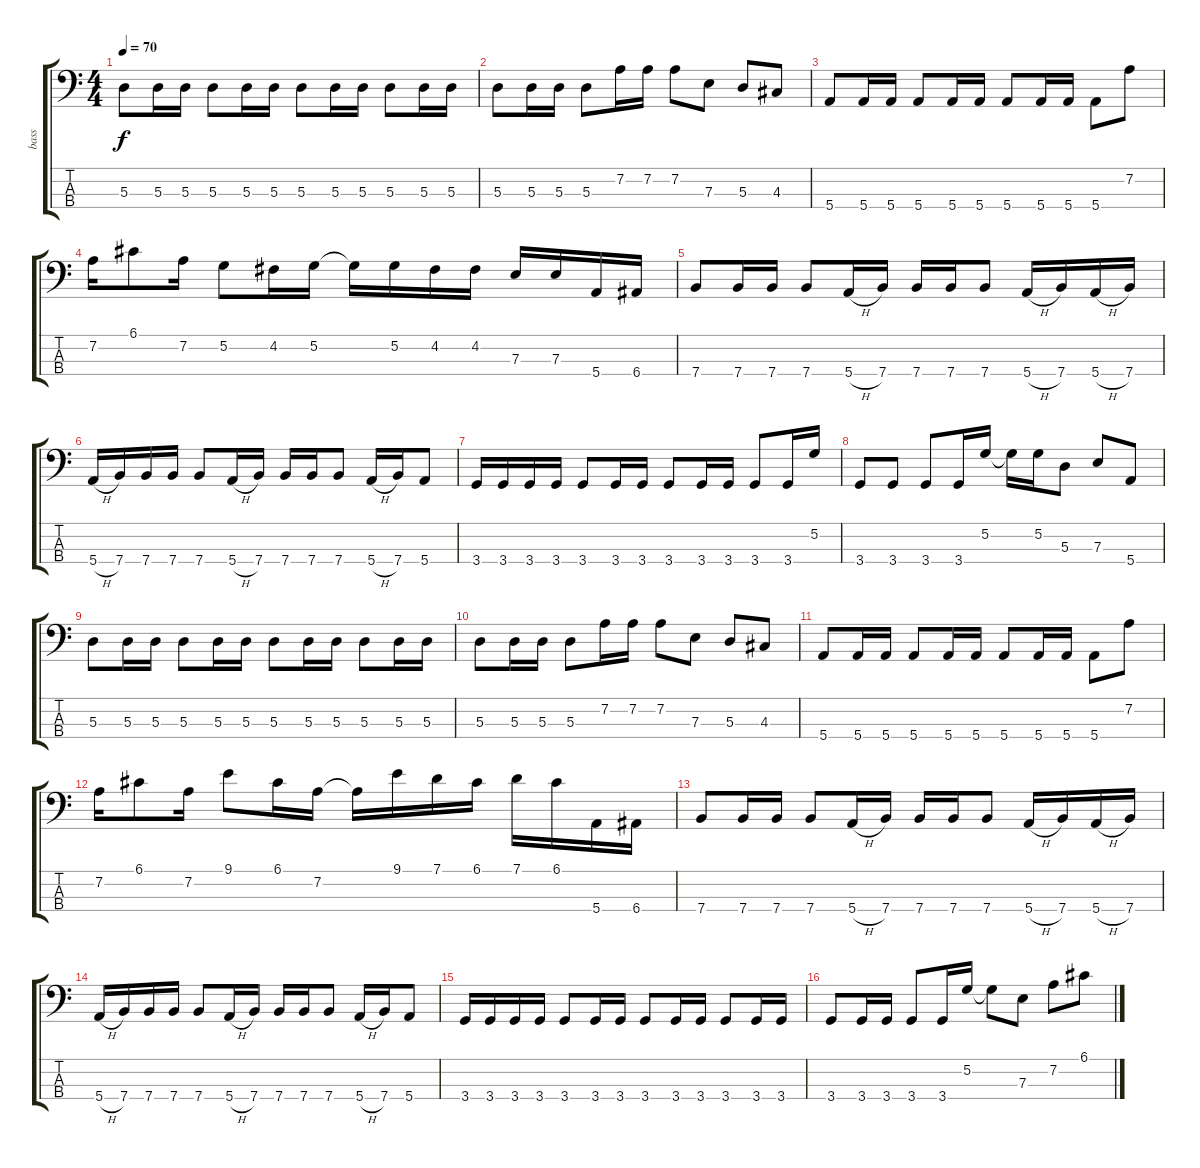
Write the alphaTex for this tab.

\track ("bass" "bass") {instrument electricbasspick}
\staff {score tabs}
\tuning (G2 D2 A1 E1) {hide}
\ts (4 4)
\tempo 70
\clef f4
\ks c
5.3.8{dy f} 5.3.16 5.3.16 5.3.8 5.3.16 5.3.16 5.3.8 5.3.16 5.3.16 5.3.8 5.3.16 5.3.16 |
5.3.8 5.3.16 5.3.16 5.3.8 7.2.16 7.2.16 7.2.8 7.3.8 5.3.8 4.3.8 |
5.4.8 5.4.16 5.4.16 5.4.8 5.4.16 5.4.16 5.4.8 5.4.16 5.4.16 5.4.8 7.2.8 |
7.2.16 6.1.8 7.2.16 5.2.8 4.2.16 5.2.16 5.2{t}.16 5.2.16 4.2.16 4.2.16 7.3.16 7.3.16 5.4.16 6.4.16 |
7.4.8 7.4.16 7.4.16 7.4.8 5.4{h}.16 7.4.16 7.4.16 7.4.16 7.4.8 5.4{h}.16 7.4.16 5.4{h}.16 7.4.16 |
5.4{h}.16 7.4.16 7.4.16 7.4.16 7.4.8 5.4{h}.16 7.4.16 7.4.16 7.4.16 7.4.8 5.4{h}.16 7.4.16 5.4.8 |
3.4.16 3.4.16 3.4.16 3.4.16 3.4.8 3.4.16 3.4.16 3.4.8 3.4.16 3.4.16 3.4.8 3.4.16 5.2.16 |
3.4.8 3.4.8 3.4.8 3.4.16 5.2.16 5.2{t}.16 5.2.16 5.3.8 7.3.8 5.4.8 |
5.3.8 5.3.16 5.3.16 5.3.8 5.3.16 5.3.16 5.3.8 5.3.16 5.3.16 5.3.8 5.3.16 5.3.16 |
5.3.8 5.3.16 5.3.16 5.3.8 7.2.16 7.2.16 7.2.8 7.3.8 5.3.8 4.3.8 |
5.4.8 5.4.16 5.4.16 5.4.8 5.4.16 5.4.16 5.4.8 5.4.16 5.4.16 5.4.8 7.2.8 |
7.2.16 6.1.8 7.2.16 9.1.8 6.1.16 7.2.16 7.2{t}.16 9.1.16 7.1.16 6.1.16 7.1.16 6.1.16 5.4.16 6.4.16 |
7.4.8 7.4.16 7.4.16 7.4.8 5.4{h}.16 7.4.16 7.4.16 7.4.16 7.4.8 5.4{h}.16 7.4.16 5.4{h}.16 7.4.16 |
5.4{h}.16 7.4.16 7.4.16 7.4.16 7.4.8 5.4{h}.16 7.4.16 7.4.16 7.4.16 7.4.8 5.4{h}.16 7.4.16 5.4.8 |
3.4.16 3.4.16 3.4.16 3.4.16 3.4.8 3.4.16 3.4.16 3.4.8 3.4.16 3.4.16 3.4.8 3.4.16 3.4.16 |
3.4.8 3.4.16 3.4.16 3.4.8 3.4.16 5.2.16 5.2{t}.8 7.3.8 7.2.8 6.1.8
